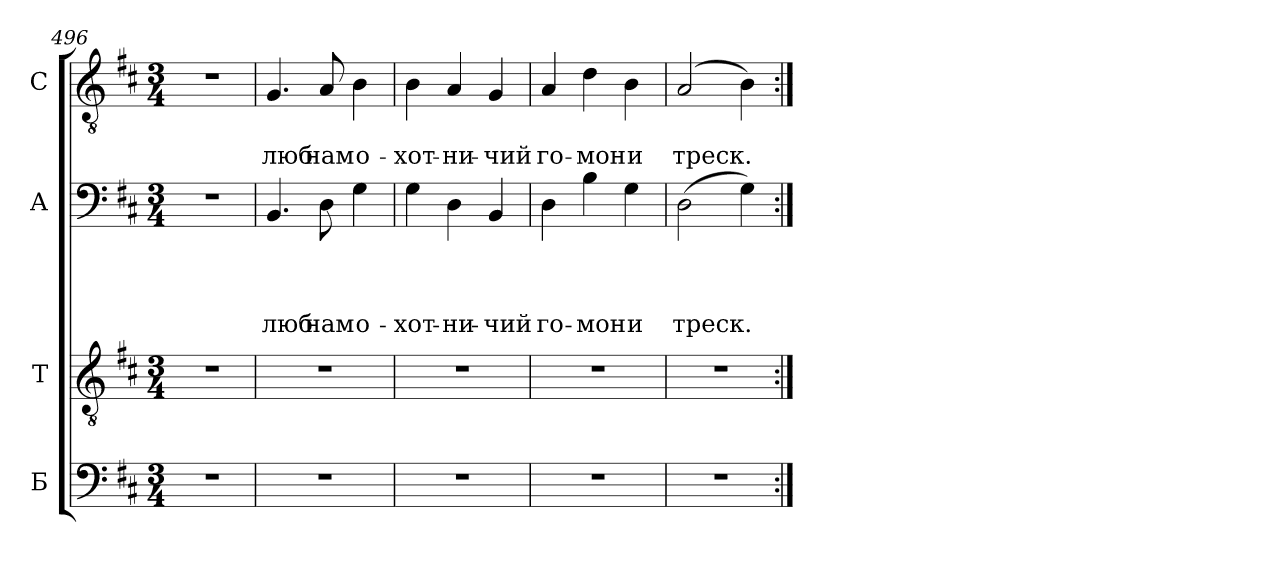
**kern	**kern	**kern	**text	**text	**text	**text	**kern	**text	**text
*part4	*part3	*part2	*part2	*part2	*part2	*part2	*part1	*part1	*part1
*staff4	*staff3	*staff2	*staff2	*staff2	*staff2	*staff2	*staff1	*staff1	*staff1
*I"Б	*I"Т	*I"А	*	*	*	*	*I"С	*	*
*clefF4	*clefGv2	*clefF4	*	*	*	*	*clefGv2	*	*
*k[f#c#]	*k[f#c#]	*k[f#c#]	*	*	*	*	*k[f#c#]	*	*
*D:	*D:	*D:	*	*	*	*	*D:	*	*
*M3/4	*M3/4	*M3/4	*	*	*	*	*M3/4	*	*
=496	=496	=496	=496	=496	=496	=496	=496	=496	=496
2.r	2.r	2.r	.	.	.	.	2.r	.	.
!!LO:LB:g=z
=497	=497	=497	=497	=497	=497	=497	=497	=497	=497
!	!	!	!	!	!	!LO:LY:b	!	!	!LO:LY:b
2.r	2.r	4.BB/	.	.	.	люб	4.G/	.	люб
!	!	!	!	!	!	!LO:LY:b	!	!	!LO:LY:b
.	.	8D\	.	.	.	нам	8A/	.	нам
!	!	!	!	!	!	!LO:LY:b	!	!	!LO:LY:b
.	.	4G\	.	.	.	о-	4B\	.	о-
=498	=498	=498	=498	=498	=498	=498	=498	=498	=498
!	!	!	!	!	!	!LO:LY:b	!	!	!LO:LY:b
2.r	2.r	4G\	.	.	.	-хот-	4B\	.	-хот-
!	!	!	!	!	!	!LO:LY:b	!	!	!LO:LY:b
.	.	4D\	.	.	.	-ни-	4A/	.	-ни-
!	!	!	!	!	!	!LO:LY:b	!	!	!LO:LY:b
.	.	4BB/	.	.	.	-чий	4G/	.	-чий
=499	=499	=499	=499	=499	=499	=499	=499	=499	=499
!	!	!	!	!	!	!LO:LY:b	!	!	!LO:LY:b
2.r	2.r	4D\	.	.	.	го-	4A/	.	го-
!	!	!	!	!	!	!LO:LY:b	!	!	!LO:LY:b
.	.	4B\	.	.	.	-мон	4d\	.	-мон
!	!	!	!	!	!	!LO:LY:b	!	!	!LO:LY:b
.	.	4G\	.	.	.	и	4B\	.	и
=500	=500	=500	=500	=500	=500	=500	=500	=500	=500
!	!	!	!	!	!	!LO:LY:b	!	!	!LO:LY:b
2.r	2.r	(>2D\	.	.	.	треск.	(2A/	.	треск.
.	.	4G\)	.	.	.	.	4B\)	.	.
=:|!	=:|!	=:|!	=:|!	=:|!	=:|!	=:|!	=:|!	=:|!	=:|!
*-	*-	*-	*-	*-	*-	*-	*-	*-	*-
